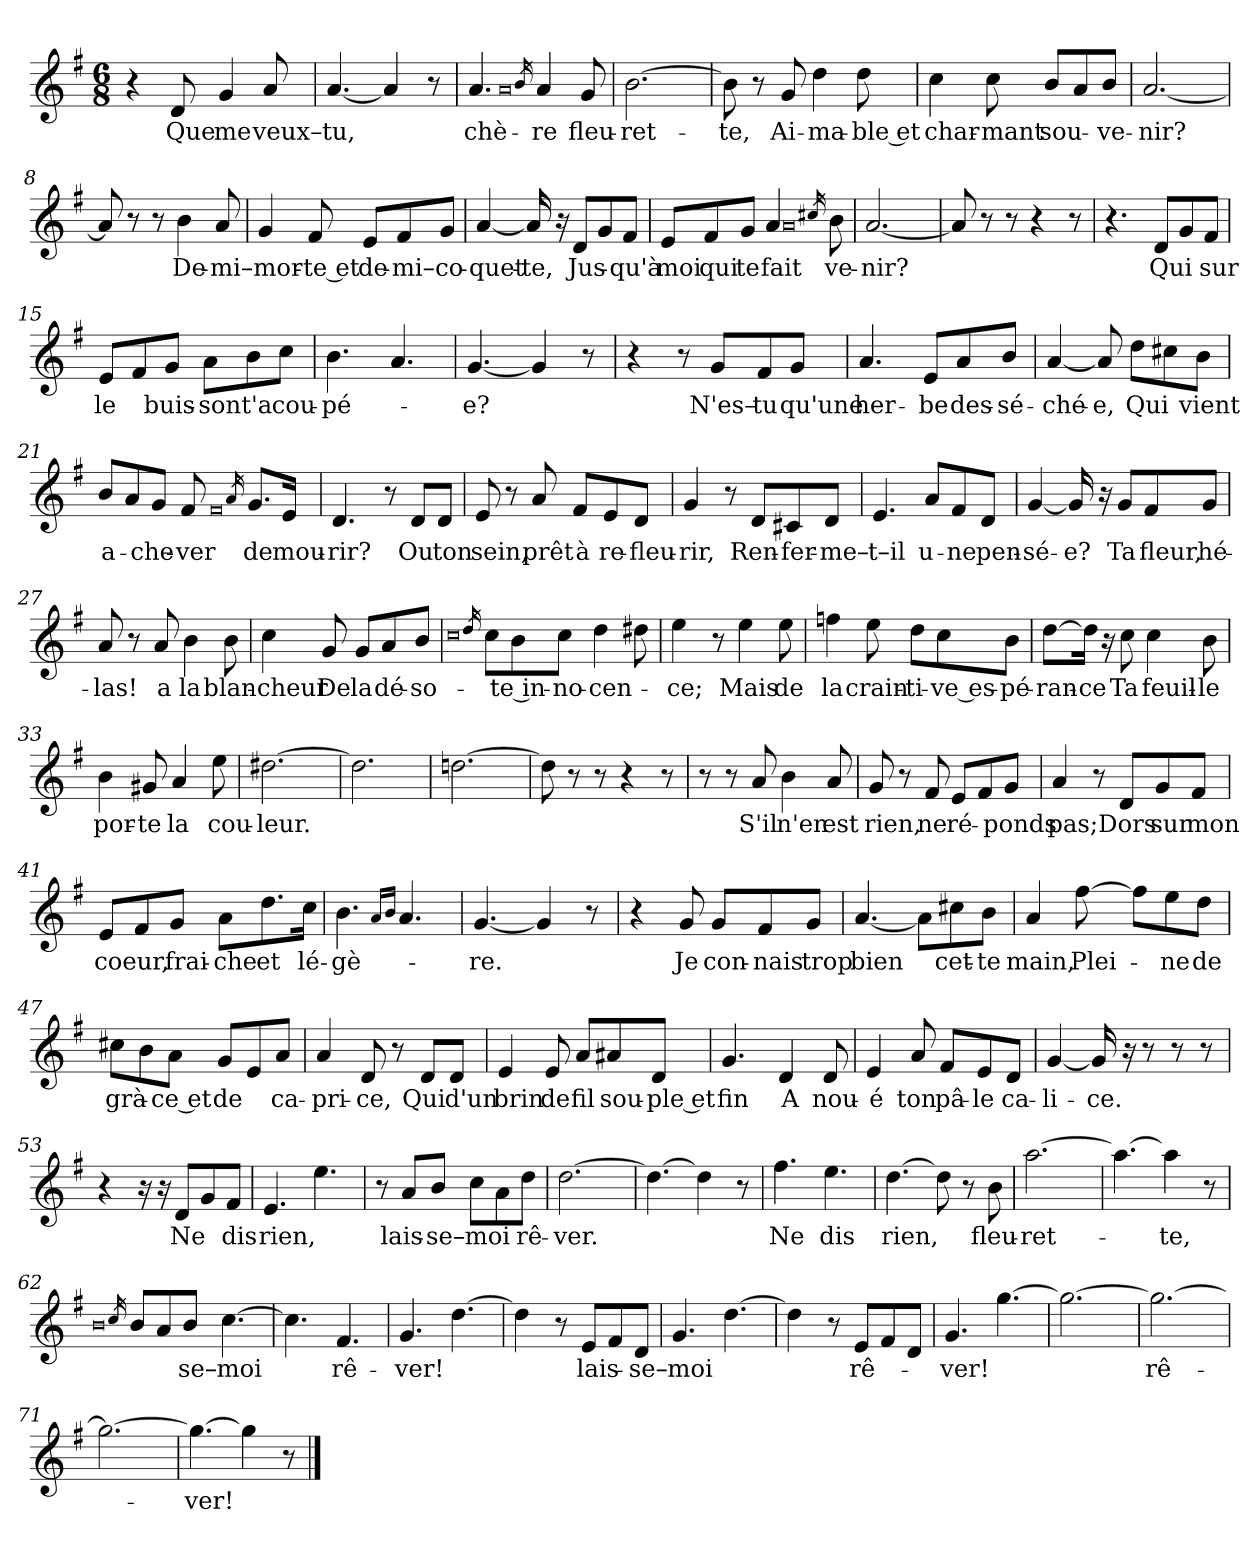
**kern	**text
*part1	*part1
*staff1	*staff1
*clefG2	*
*k[f#]	*
*M6/8	*
=1	=1
4r	.
!	!LO:LY:b
8d/	Que
!	!LO:LY:b
4g/	me
!	!LO:LY:b
8a/	veux–
=2	=2
!	!LO:LY:b
[4.a/	tu,
4a/]	.
8r	.
=3	=3
!	!LO:LY:b
4.a/	chè-
0qa	.
16qb/	.
!	!LO:LY:b
4a/	-re
!	!LO:LY:b
8g/	fleu-
=4	=4
!	!LO:LY:b
[2.b\	-ret-
=5	=5
!	!LO:LY:b
8b\]	-te,
8r	.
!	!LO:LY:b
8g/	Ai-
!	!LO:LY:b
4dd\	-ma-
!	!LO:LY:b
8dd\	-ble et
=6	=6
!	!LO:LY:b
4cc\	char-
!	!LO:LY:b
8cc\	-mant
!	!LO:LY:b
8b/L	sou-
8a/	.
!	!LO:LY:b
8b/J	-ve-
=7	=7
!	!LO:LY:b
[2.a/	-nir?
=8	=8
8a/]	.
8r	.
8r	.
!	!LO:LY:b
4b\	De-
!	!LO:LY:b
8a/	-mi–
!!LO:LB:g=z
=9	=9
!	!LO:LY:b
4g/	mor-
!	!LO:LY:b
8f#/	-te et
!	!LO:LY:b
8e/L	de-
!	!LO:LY:b
8f#/	-mi–
!	!LO:LY:b
8g/J	co-
=10	=10
!	!LO:LY:b
[4a/	-quet-
!	!LO:LY:b
16a/]	-te,
16r	.
!	!LO:LY:b
8d/L	Jus-
8g/	.
!	!LO:LY:b
8f#/J	-qu'à
=11	=11
!	!LO:LY:b
8e/L	moi
!	!LO:LY:b
8f#/	qui
!	!LO:LY:b
8g/J	te
!	!LO:LY:b
4a/	fait
0qa	.
16qcc#X/	.
!	!LO:LY:b
8b\	ve-
=12	=12
!	!LO:LY:b
[2.a/	-nir?
=13	=13
8a/]	.
8r	.
8r	.
4r	.
8r	.
=14	=14
4.r	.
!	!LO:LY:b
8d/L	Qui
8g/	.
!	!LO:LY:b
8f#/J	sur
=15	=15
!	!LO:LY:b
8e/L	le
8f#/	.
!	!LO:LY:b
8g/J	buis-
!	!LO:LY:b
8a\L	-son
!	!LO:LY:b
8b\	t'a
!	!LO:LY:b
8cc\J	cou-
!!LO:LB:g=z
=16	=16
!	!LO:LY:b
4.b\	-pé-
4.a/	.
=17	=17
!	!LO:LY:b
[4.g/	-e?
4g/]	.
8r	.
=18	=18
4r	.
8r	.
!	!LO:LY:b
8g/L	N'es–
!	!LO:LY:b
8f#/	tu
!	!LO:LY:b
8g/J	qu'une
=19	=19
!	!LO:LY:b
4.a/	her-
!	!LO:LY:b
8e/L	-be
!	!LO:LY:b
8a/	des-
!	!LO:LY:b
8b/J	-sé-
=20	=20
!	!LO:LY:b
[4a/	-ché-
!	!LO:LY:b
8a/]	-e,
!	!LO:LY:b
8dd\L	Qui
8cc#X\	.
!	!LO:LY:b
8b\J	vient
=21	=21
!	!LO:LY:b
8b/L	a-
8a/	.
!	!LO:LY:b
8g/J	-che-
!	!LO:LY:b
8f#/	-ver
0qf#	.
16qa/	.
!	!LO:LY:b
8.g/L	de
!	!LO:LY:b
16e/Jk	mou-
=22	=22
!	!LO:LY:b
4.d/	-rir?
8r	.
!	!LO:LY:b
8d/L	Ou
!	!LO:LY:b
8d/J	ton
!!LO:LB:g=z
=23	=23
!	!LO:LY:b
8e/	sein,
8r	.
!	!LO:LY:b
8a/	prêt
!	!LO:LY:b
8f#/L	à
!	!LO:LY:b
8e/	re-
!	!LO:LY:b
8d/J	-fleu-
=24	=24
!	!LO:LY:b
4g/	-rir,
8r	.
!	!LO:LY:b
8d/L	Ren-
!	!LO:LY:b
8c#X/	-fer-
!	!LO:LY:b
8d/J	-me–
=25	=25
!	!LO:LY:b
4.e/	t–il
!	!LO:LY:b
8a/L	u-
!	!LO:LY:b
8f#/	-ne
!	!LO:LY:b
8d/J	pen-
=26	=26
!	!LO:LY:b
[4g/	-sé-
!	!LO:LY:b
16g/]	-e?
16r	.
!	!LO:LY:b
8g/L	Ta
!	!LO:LY:b
8f#/	fleur,
!	!LO:LY:b
8g/J	hé-
=27	=27
!	!LO:LY:b
8a/	-las!
8r	.
!	!LO:LY:b
8a/	a
!	!LO:LY:b
4b\	la
!	!LO:LY:b
8b\	blan-
=28	=28
!	!LO:LY:b
4cc\	-cheur
!	!LO:LY:b
8g/	De
!	!LO:LY:b
8g/L	la
!	!LO:LY:b
8a/	dé-
!	!LO:LY:b
8b/J	-so-
!!LO:LB:g=z
=29	=29
0qcc	.
16qdd/	.
8cc\L	.
!	!LO:LY:b
8b\	-te in-
!	!LO:LY:b
8cc\J	-no-
!	!LO:LY:b
4dd\	-cen-
8dd#X\	.
=30	=30
!	!LO:LY:b
4ee\	-ce;
8r	.
!	!LO:LY:b
4ee\	Mais
!	!LO:LY:b
8ee\	de
=31	=31
!	!LO:LY:b
4ffn\	la
!	!LO:LY:b
8ee\	crain-
!	!LO:LY:b
8dd\L	-ti-
!	!LO:LY:b
8cc\	-ve es-
!	!LO:LY:b
8b\J	-pé-
=32	=32
!	!LO:LY:b
[8dd\L	-ran-
!	!LO:LY:b
16dd\Jk]	-ce
16r	.
!	!LO:LY:b
8cc\	Ta
!	!LO:LY:b
4cc\	feuil-
!	!LO:LY:b
8b\	-le
=33	=33
!	!LO:LY:b
4b\	por-
!	!LO:LY:b
8g#X/	-te
!	!LO:LY:b
4a/	la
!	!LO:LY:b
8ee\	cou-
=34	=34
!	!LO:LY:b
[2.dd#X\	-leur.
=35	=35
2.dd#\]	.
=36	=36
[2.ddn\	.
=37	=37
8ddn\]	.
8r	.
8r	.
4r	.
8r	.
!!LO:LB:g=z
=38	=38
8r	.
8r	.
!	!LO:LY:b
8a/	S'il
!	!LO:LY:b
4b\	n'en
!	!LO:LY:b
8a/	est
=39	=39
!	!LO:LY:b
8g/	rien,
8r	.
!	!LO:LY:b
8f#/	ne
!	!LO:LY:b
8e/L	ré-
8f#/	.
!	!LO:LY:b
8g/J	-ponds
=40	=40
!	!LO:LY:b
4a/	pas;
8r	.
!	!LO:LY:b
8d/L	Dors
!	!LO:LY:b
8g/	sur
!	!LO:LY:b
8f#/J	mon
=41	=41
!	!LO:LY:b
8e/L	coeur,
8f#/	.
!	!LO:LY:b
8g/J	frai-
!	!LO:LY:b
8a\L	-che
!	!LO:LY:b
8.dd\	et
!	!LO:LY:b
16cc\Jk	lé-
=42	=42
!	!LO:LY:b
4.b\	-gè-
16qa/LL	.
16qb/JJ	.
4.a/	.
=43	=43
!	!LO:LY:b
[4.g/	-re.
4g/]	.
8r	.
=44	=44
4r	.
!	!LO:LY:b
8g/	Je
!	!LO:LY:b
8g/L	con-
!	!LO:LY:b
8f#/	-nais
!	!LO:LY:b
8g/J	trop
!!LO:LB:g=z
=45	=45
!	!LO:LY:b
[4.a/	bien
8a\L]	.
!	!LO:LY:b
8cc#X\	cet-
!	!LO:LY:b
8b\J	-te
=46	=46
!	!LO:LY:b
4a/	main,
!	!LO:LY:b
[8ff#\	Plei-
8ff#\L]	.
!	!LO:LY:b
8ee\	-ne
!	!LO:LY:b
8dd\J	de
=47	=47
!	!LO:LY:b
8cc#X\L	grà-
8b\	.
!	!LO:LY:b
8a\J	-ce et
!	!LO:LY:b
8g/L	de
8e/	.
!	!LO:LY:b
8a/J	ca-
=48	=48
!	!LO:LY:b
4a/	-pri-
!	!LO:LY:b
8d/	-ce,
8r	.
!	!LO:LY:b
8d/L	Qui
!	!LO:LY:b
8d/J	d'un
=49	=49
!	!LO:LY:b
4e/	brin
!	!LO:LY:b
8e/	de
!	!LO:LY:b
8a/L	fil
!	!LO:LY:b
8a#X/	sou-
!	!LO:LY:b
8d/J	-ple et
=50	=50
!	!LO:LY:b
4.g/	fin
!	!LO:LY:b
4d/	A
!	!LO:LY:b
8d/	nou-
=51	=51
!	!LO:LY:b
4e/	-é
!	!LO:LY:b
8a/	ton
!	!LO:LY:b
8f#/L	pâ-
!	!LO:LY:b
8e/	-le
!	!LO:LY:b
8d/J	ca-
!!LO:LB:g=z
=52	=52
!	!LO:LY:b
[4g/	-li-
!	!LO:LY:b
16g/]	-ce.
16r	.
8r	.
8r	.
8r	.
=53	=53
4r	.
16r	.
16r	.
!	!LO:LY:b
8d/L	Ne
8g/	.
!	!LO:LY:b
8f#/J	dis
=54	=54
!	!LO:LY:b
4.e/	rien,
4.ee\	.
=55	=55
8r	.
!	!LO:LY:b
8a/L	lais-
!	!LO:LY:b
8b/J	-se–
!	!LO:LY:b
8cc\L	moi
8a\	.
!	!LO:LY:b
8dd\J	rê-
=56	=56
!	!LO:LY:b
[2.dd\	-ver.
=57	=57
4.dd\_	.
4dd\]	.
8r	.
=58	=58
!	!LO:LY:b
4.ff#\	Ne
!	!LO:LY:b
4.ee\	dis
=59	=59
!	!LO:LY:b
[4.dd\	rien,
8dd\]	.
8r	.
!	!LO:LY:b
8b\	fleu-
=60	=60
!	!LO:LY:b
[2.aa\	-ret-
=61	=61
4.aa\_	.
!	!LO:LY:b
4aa\]	-te,
8r	.
!!LO:LB:g=z
=62	=62
0qb	.
16qcc/	.
8b/L	.
8a/	.
!	!LO:LY:b
8b/J	-se–
!	!LO:LY:b
[4.cc\	moi
=63	=63
4.cc\]	.
!	!LO:LY:b
4.f#/	rê-
=64	=64
!	!LO:LY:b
4.g/	-ver!
[4.dd\	.
=65	=65
4dd\]	.
8r	.
!	!LO:LY:b
8e/L	lais-
8f#/	.
!	!LO:LY:b
8d/J	-se–
=66	=66
!	!LO:LY:b
4.g/	moi
[4.dd\	.
=67	=67
4dd\]	.
8r	.
!	!LO:LY:b
8e/L	rê-
8f#/	.
8d/J	.
=68	=68
!	!LO:LY:b
4.g/	-ver!
[4.gg\	.
=69	=69
2.gg\_	.
=70	=70
!	!LO:LY:b
2.gg\_	rê-
=71	=71
2.gg\_	.
=72	=72
!	!LO:LY:b
4.gg\_	-ver!
4gg\]	.
8r	.
==	==
*-	*-
